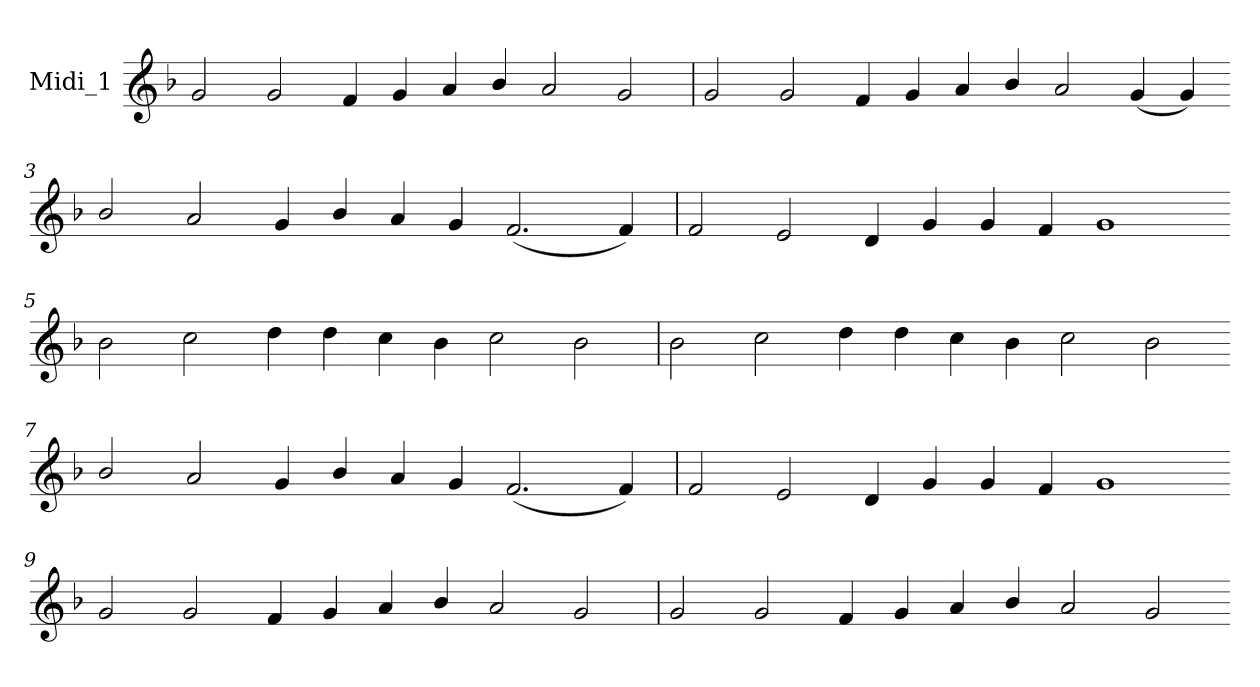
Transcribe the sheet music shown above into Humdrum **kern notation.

**kern
*part1
*staff1
*I"Midi_1
*clefG2
*k[b-]
*F:
=1
2g
2g
4f
4g
4a
4b-/
2a/
2g/
=2
2g/
2g/
4f/
4g/
4a/
4b-/
2a/
(<4g
4g)
!!LO:LB:g=z
=3-
2b-/
2a/
4g/
4b-/
4a
4g
(<2.f
4f)
=4
2f
2e
4d
4g
4g
4f
1g
!!LO:LB:g=z
=5-
2b-
2cc
4dd
4dd
4cc
4b-
2cc
2b-
=6
2b-
2cc
4dd
4dd
4cc
4b-
2cc
2b-
!!LO:LB:g=z
=7-
2b-/
2a
4g
4b-/
4a
4g
(<2.f
4f)
=8
2f
2e
4d
4g
4g
4f
1g
!!LO:LB:g=z
=9-
2g
2g
4f/
4g/
4a/
4b-/
2a/
2g/
=10
2g/
2g/
4f/
4g/
4a/
4b-/
2a/
2g
=-
*-
